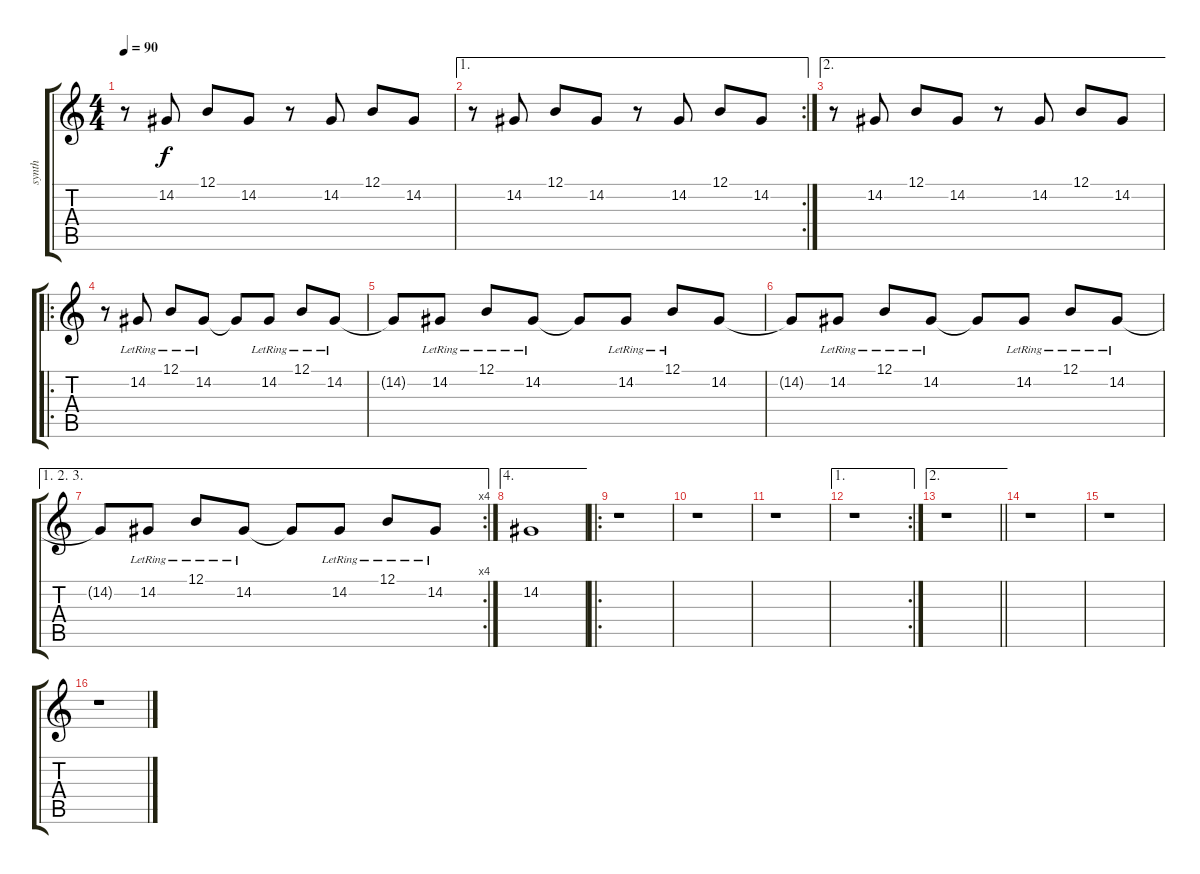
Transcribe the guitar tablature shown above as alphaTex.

\track ("synth" "synth") {instrument synthvoice}
\staff {score tabs}
\tuning (B3 Gb3 D3 A2 E2 B1) {hide}
\ts (4 4)
\tempo 90
\clef g2
\ks c
r.8{dy f} 14.2.8 12.1.8 14.2.8 r.8 14.2.8 12.1.8 14.2.8 |
\ae 1
\rc 2
r.8 14.2.8 12.1.8 14.2.8 r.8 14.2.8 12.1.8 14.2.8 |
\ae 2
r.8 14.2.8 12.1.8 14.2.8 r.8 14.2.8 12.1.8 14.2.8 |
\ro
r.8 14.2{lr}.8{instrument choiraahs} 12.1{lr}.8 14.2{lr}.8 14.2{t}.8 14.2{lr}.8 12.1{lr}.8 14.2{lr}.8 |
14.2{t}.8 14.2{lr}.8 12.1{lr}.8 14.2{lr}.8 14.2{t}.8 14.2{lr}.8 12.1{lr}.8 14.2.8 |
14.2{t}.8 14.2{lr}.8 12.1{lr}.8 14.2{lr}.8 14.2{t}.8 14.2{lr}.8 12.1{lr}.8 14.2{lr}.8 |
\ae (1 2 3)
\rc 4
14.2{t}.8 14.2{lr}.8 12.1{lr}.8 14.2{lr}.8 14.2{t}.8 14.2{lr}.8 12.1{lr}.8 14.2{lr}.8 |
\ae 4
14.2.1 |
\ro
r.1 |
r.1 |
r.1 |
\ae 1
\rc 2
r.1 |
\ae 2
\barLineRight lightlight
r.1 |
r.1 |
r.1 |
r.1
